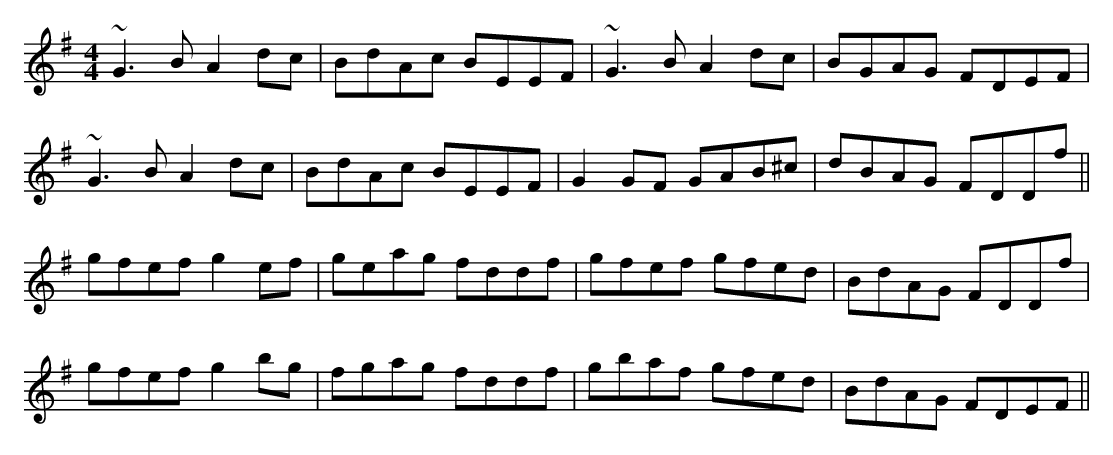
X:1
M:4/4
K:Emin
~G3B A2dc|BdAc BEEF|~G3B A2dc|BGAG FDEF|
~G3B A2dc|BdAc BEEF|G2GF GAB^c|dBAG FDDf||
gfef g2ef|geag fddf|gfef gfed|BdAG FDDf|
gfef g2bg|fgag fddf|gbaf gfed|BdAG FDEF||
